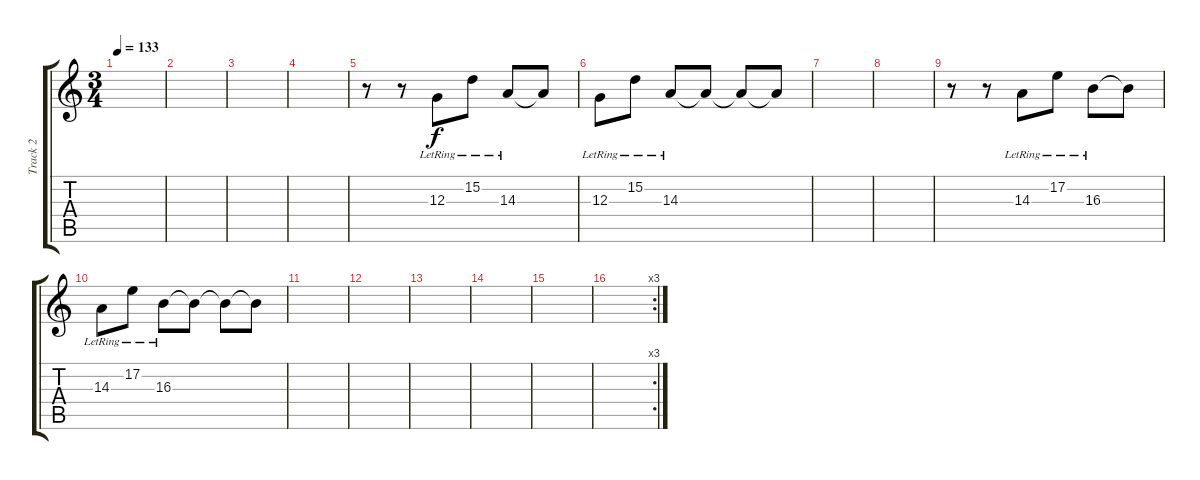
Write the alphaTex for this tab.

\track ("Track 2" "Track 2") {instrument electricgrandpiano}
\staff {score tabs}
\tuning (E4 B3 G3 D3 A2 E2) {hide}
\ts (3 4)
\tempo 133
\clef g2
\ks c
|
|
|
|
r.8 r.8 12.3{lr}.8 15.2{lr}.8 14.3{lr}.8 14.3{t}.8 |
12.3{lr}.8 15.2{lr}.8 14.3{lr}.8 14.3{t}.8 14.3{t}.8 14.3{t}.8 |
|
|
r.8 r.8 14.3{lr}.8 17.2{lr}.8 16.3{lr}.8 16.3{t}.8 |
14.3{lr}.8 17.2{lr}.8 16.3{lr}.8 16.3{t}.8 16.3{t}.8 16.3{t}.8 |
|
|
|
|
|
\rc 3
